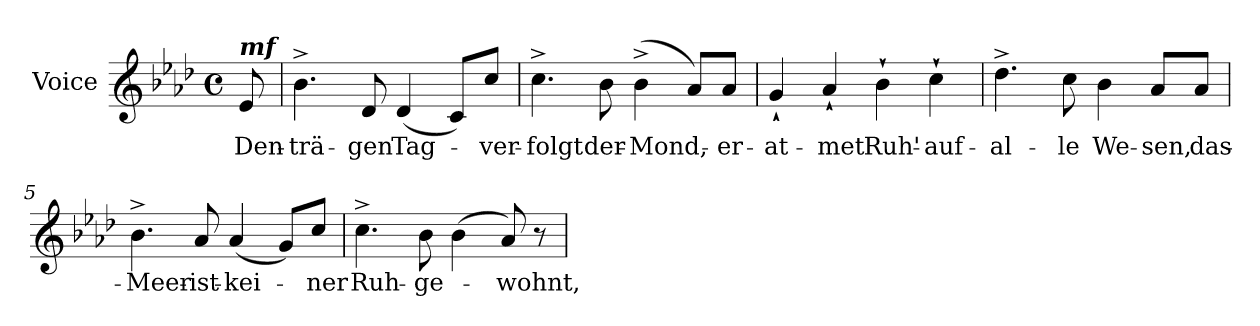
**kern	**text
*part1	*part1
*staff1	*staff1
*I"Voice	*
*I'Vo.	*
*clefG2	*
*k[b-e-a-d-]	*
*M4/4	*
*met(c)	*
=	=
!LO:TX:a:Bi:t=mf	!
8e-/	-Den-
=1	=1
4.b-^\	trä-
8d-/	-gen
(<4d-/	-Tag-
8c/L)	.
8cc/J	ver-
=2	=2
4.cc^\	-folgt
8b-\	-der-
(>4b-^\	-Mond,-
8a-/L)	.
8a-/J	-er-
=3	=3
4g`/	at-
4a-`/	-met
4b-`\	-Ruh'-
4cc`\	-auf-
!!LO:LB:g=z
=4	=4
4.dd-^\	al-
8cc\	-le
4b-\	We-
8a-/L	-sen,
8a-/J	-das-
=5	=5
4.b-^\	-Meer-
8a-/	-ist-
(<4a-/	kei-
8g/L)	.
8cc/J	-ner
=6	=6
4.cc^\	-Ruh-
8b-\	ge-
(>4b-\	.
8a-/)	-wohnt,
8r	.
=	=
*-	*-
